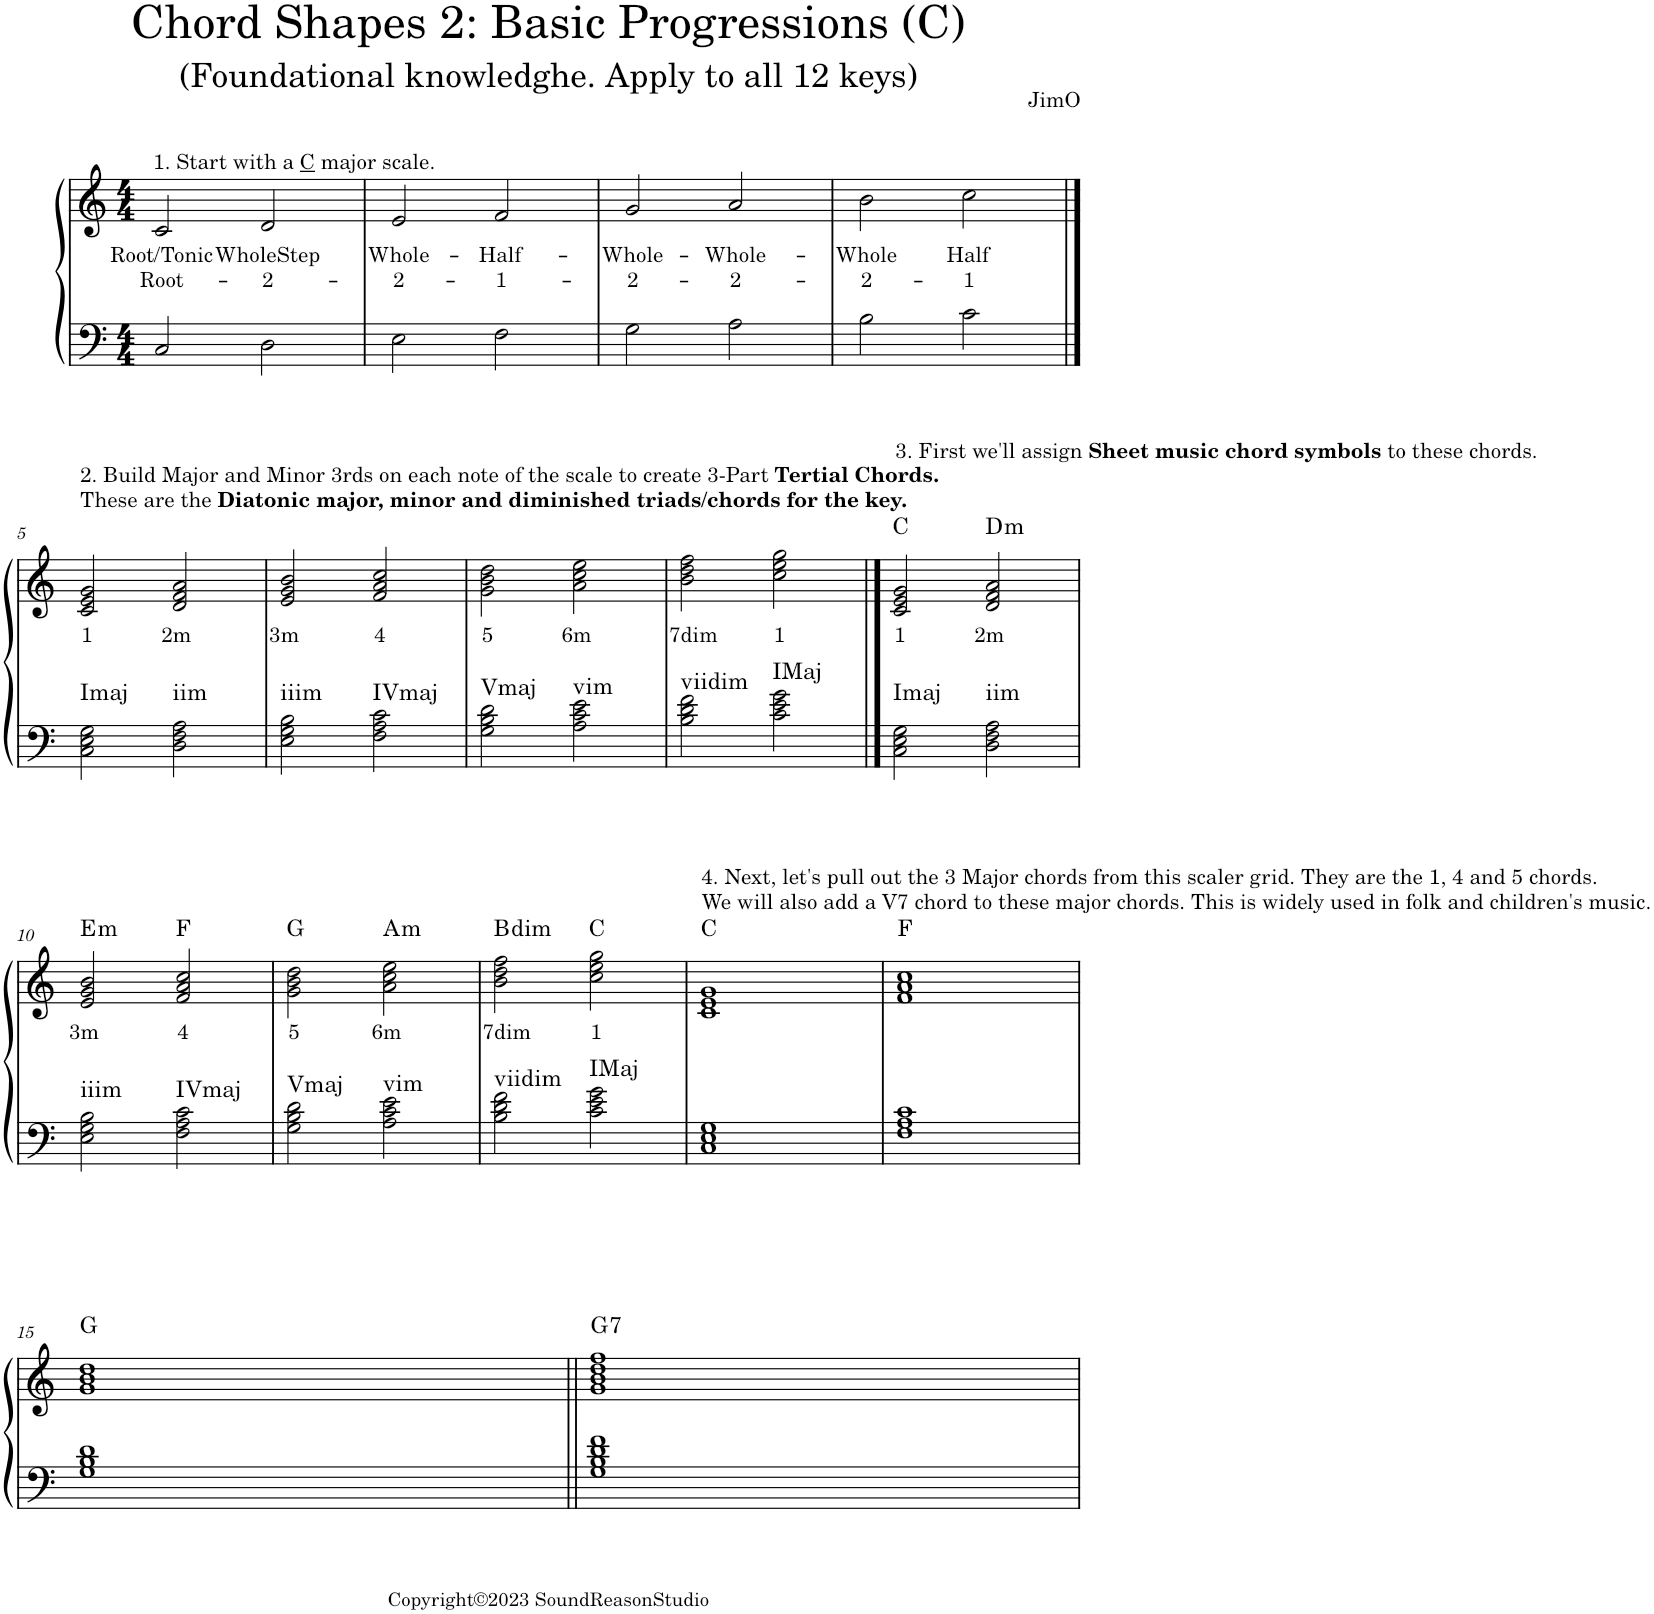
**kern	**kern	**text	**text	**harte
*part1	*part1	*part1	*part1	*part1
*staff2	*staff1	*staff1	*staff1	*
*I"Piano	*	*	*	*
*I'Pno.	*	*	*	*
*clefF4	*clefG2	*	*	*
*k[]	*k[]	*	*	*
*M4/4	*M4/4	*	*	*
=1	=1	=1	=1	=1
!	!LO:TX:a:t=1. Start with a	!	!	!
!	!LO:TX:a:t=C	!	!	!
!	!LO:TX:a:t=major scale.	!	!	!
!	!	!LO:LY:b	!LO:LY:b	!
2C/	2c/	Root/Tonic	Root-	.
!	!	!LO:LY:b	!LO:LY:b	!
2D\	2d/	WholeStep	-2-	.
=2	=2	=2	=2	=2
!	!	!LO:LY:b	!LO:LY:b	!
2E\	2e/	Whole-	-2-	.
!	!	!LO:LY:b	!LO:LY:b	!
2F\	2f/	-Half-	-1-	.
=3	=3	=3	=3	=3
!	!	!LO:LY:b	!LO:LY:b	!
2G\	2g/	-Whole-	-2-	.
!	!	!LO:LY:b	!LO:LY:b	!
2A\	2a/	-Whole-	-2-	.
=4	=4	=4	=4	=4
!	!	!LO:LY:b	!LO:LY:b	!
2B\	2b\	-Whole	-2-	.
!	!	!LO:LY:b	!LO:LY:b	!
2c\	2cc\	Half	-1	.
!!LO:LB:g=z
==5	==5	==5	==5	==5
!	!LO:TX:a:t=2. Build Major and Minor 3rds on each note of the scale to create 3-Part	!	!	!
!	!LO:TX:a:B:t=Tertial Chords.	!	!	!
!	!LO:TX:a:t=These are the	!	!	!
!	!LO:TX:a:B:t=Diatonic major, minor and diminished triads/chords for the key.	!	!	!
!	!	!LO:LY:b	!	!LO:H:kt=Imaj
2C\ 2E\ 2G\	2c/ 2e/ 2g/	1	.	N
!	!	!LO:LY:b	!	!LO:H:kt=iim
2D\ 2F\ 2A\	2d/ 2f/ 2a/	2m	.	N
=6	=6	=6	=6	=6
!	!	!LO:LY:b	!	!LO:H:kt=iiim
2E\ 2G\ 2B\	2e/ 2g/ 2b/	3m	.	N
!	!	!LO:LY:b	!	!LO:H:kt=IVmaj
2F\ 2A\ 2c\	2f/ 2a/ 2cc/	4	.	N
=7	=7	=7	=7	=7
!	!	!LO:LY:b	!	!LO:H:kt=Vmaj
2G\ 2B\ 2d\	2g\ 2b\ 2dd\	5	.	N
!	!	!LO:LY:b	!	!LO:H:kt=vim
2A\ 2c\ 2e\	2a\ 2cc\ 2ee\	6m	.	N
=8	=8	=8	=8	=8
!	!	!LO:LY:b	!	!LO:H:kt=viidim
2B\ 2d\ 2f\	2b\ 2dd\ 2ff\	7dim	.	N
!	!	!LO:LY:b	!	!LO:H:kt=IMaj
2c\ 2e\ 2g\	2cc\ 2ee\ 2gg\	1	.	N
==9	==9	==9	==9	==9
!	!LO:TX:a:t=3. First we'll assign	!	!	!
!	!LO:TX:a:B:t=Sheet music chord symbols	!	!	!
!	!LO:TX:a:t=to these chords.	!	!	!
!	!	!LO:LY:b	!	!LO:H:n=2:kt=Imaj
2C\ 2E\ 2G\	2c/ 2e/ 2g/	1	.	C:maj N
!	!	!LO:LY:b	!	!LO:H:n=1:kt=m
!	!	!	!	!LO:H:n=2:kt=iim
2D\ 2F\ 2A\	2d/ 2f/ 2a/	2m	.	D:min N
!!LO:LB:g=z
=10	=10	=10	=10	=10
!	!	!LO:LY:b	!	!LO:H:n=1:kt=m
!	!	!	!	!LO:H:n=2:kt=iiim
2E\ 2G\ 2B\	2e/ 2g/ 2b/	3m	.	E:min N
!	!	!LO:LY:b	!	!LO:H:n=2:kt=IVmaj
2F\ 2A\ 2c\	2f/ 2a/ 2cc/	4	.	F:maj N
=11	=11	=11	=11	=11
!	!	!LO:LY:b	!	!LO:H:n=2:kt=Vmaj
2G\ 2B\ 2d\	2g\ 2b\ 2dd\	5	.	G:maj N
!	!	!LO:LY:b	!	!LO:H:n=1:kt=m
!	!	!	!	!LO:H:n=2:kt=vim
2A\ 2c\ 2e\	2a\ 2cc\ 2ee\	6m	.	A:min N
=12	=12	=12	=12	=12
!	!	!LO:LY:b	!	!LO:H:n=1:kt=dim
!	!	!	!	!LO:H:n=2:kt=viidim
2B\ 2d\ 2f\	2b\ 2dd\ 2ff\	7dim	.	B:dim N
!	!	!LO:LY:b	!	!LO:H:n=2:kt=IMaj
2c\ 2e\ 2g\	2cc\ 2ee\ 2gg\	1	.	C:maj N
=13	=13	=13	=13	=13
!	!LO:TX:a:t=4. Next, let's pull out the 3 Major chords from this scaler grid. They are the 1, 4 and 5 chords.	!	!	!
!	!LO:TX:a:t=We will also add a V7 chord to these major chords. This is widely used in folk and children's music.	!	!	!
1C 1E 1G	1c 1e 1g	.	.	C:maj
=14	=14	=14	=14	=14
1F 1A 1c	1f 1a 1cc	.	.	F:maj
!!LO:LB:g=z
=15	=15	=15	=15	=15
1G 1B 1d	1g 1b 1dd	.	.	G:maj
=16||	=16||	=16||	=16||	=16||
!	!	!	!	!LO:H:kt=7
1G 1B 1d 1f	1g 1b 1dd 1ff	.	.	G:7
=	=	=	=	=
*-	*-	*-	*-	*-
